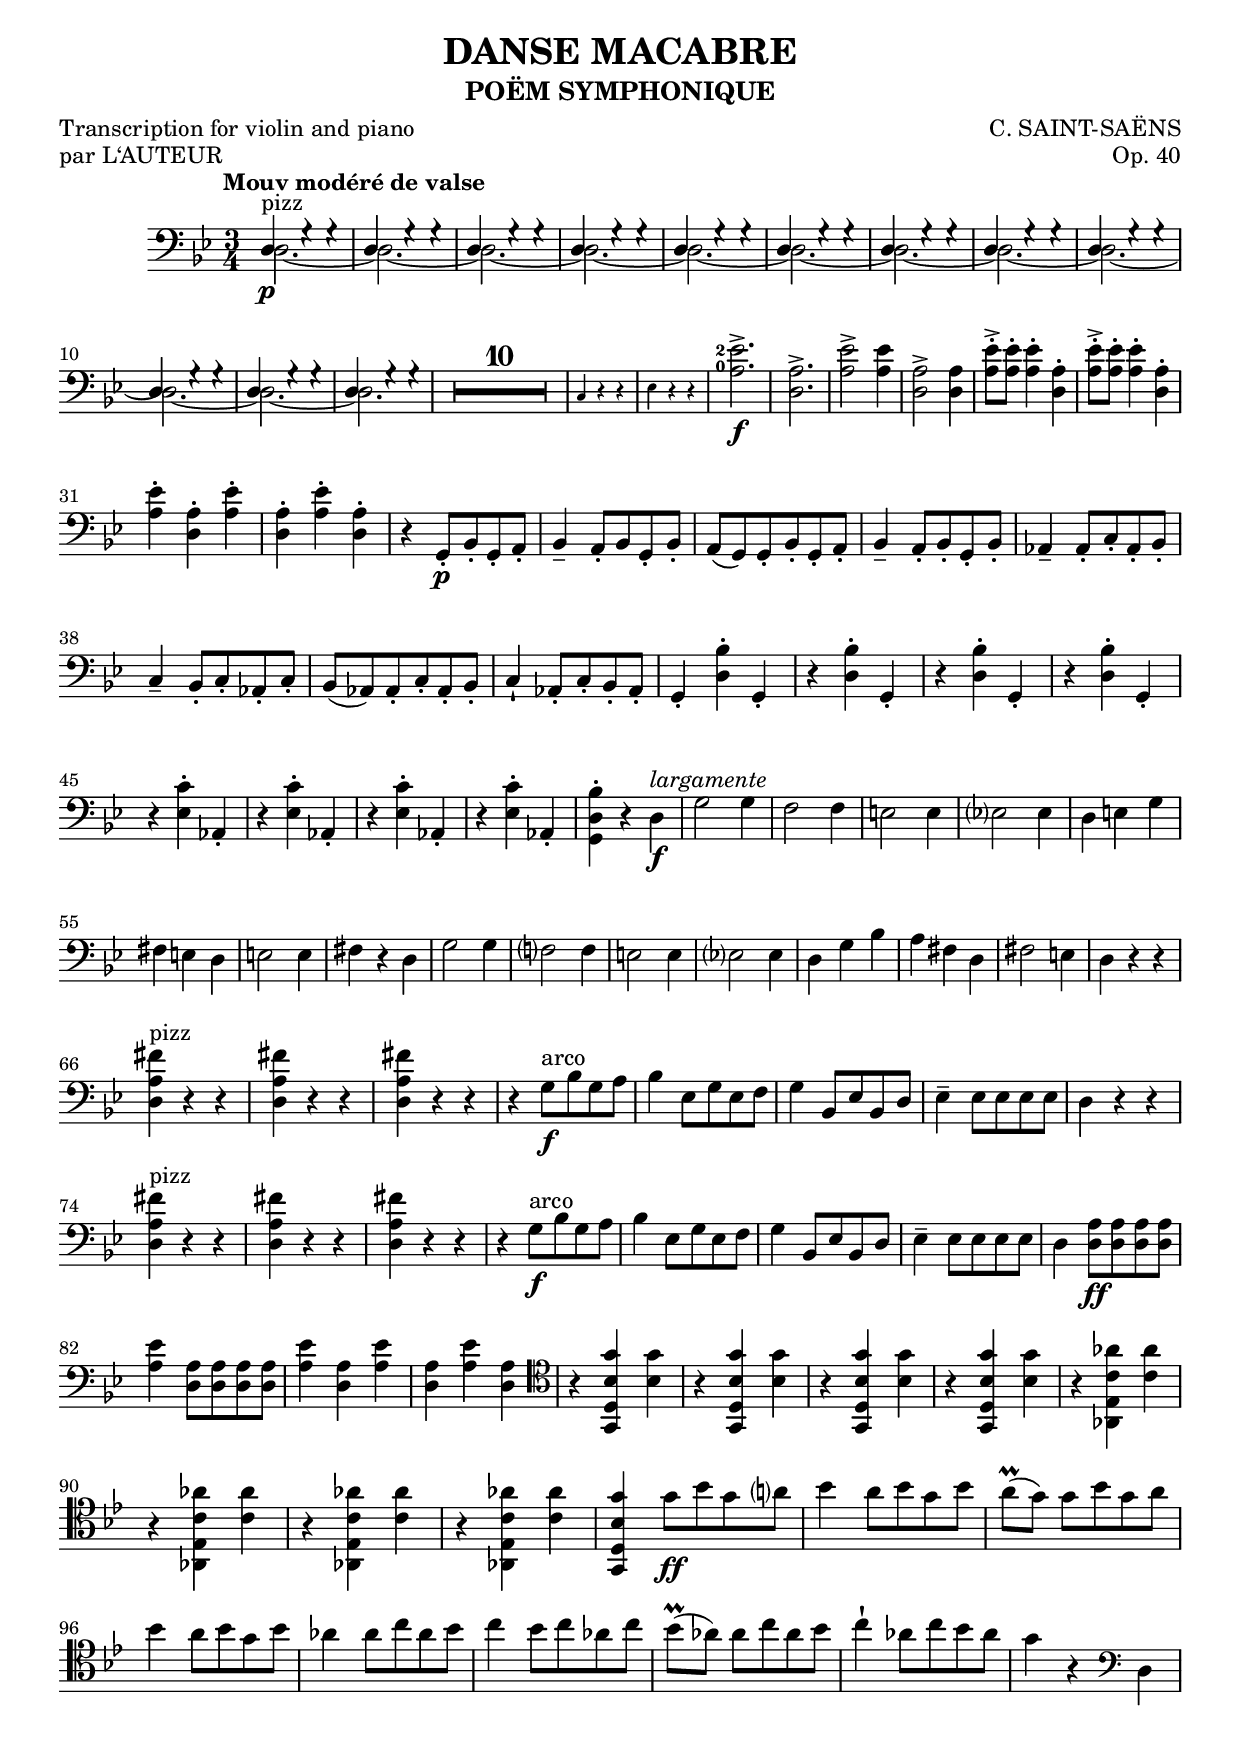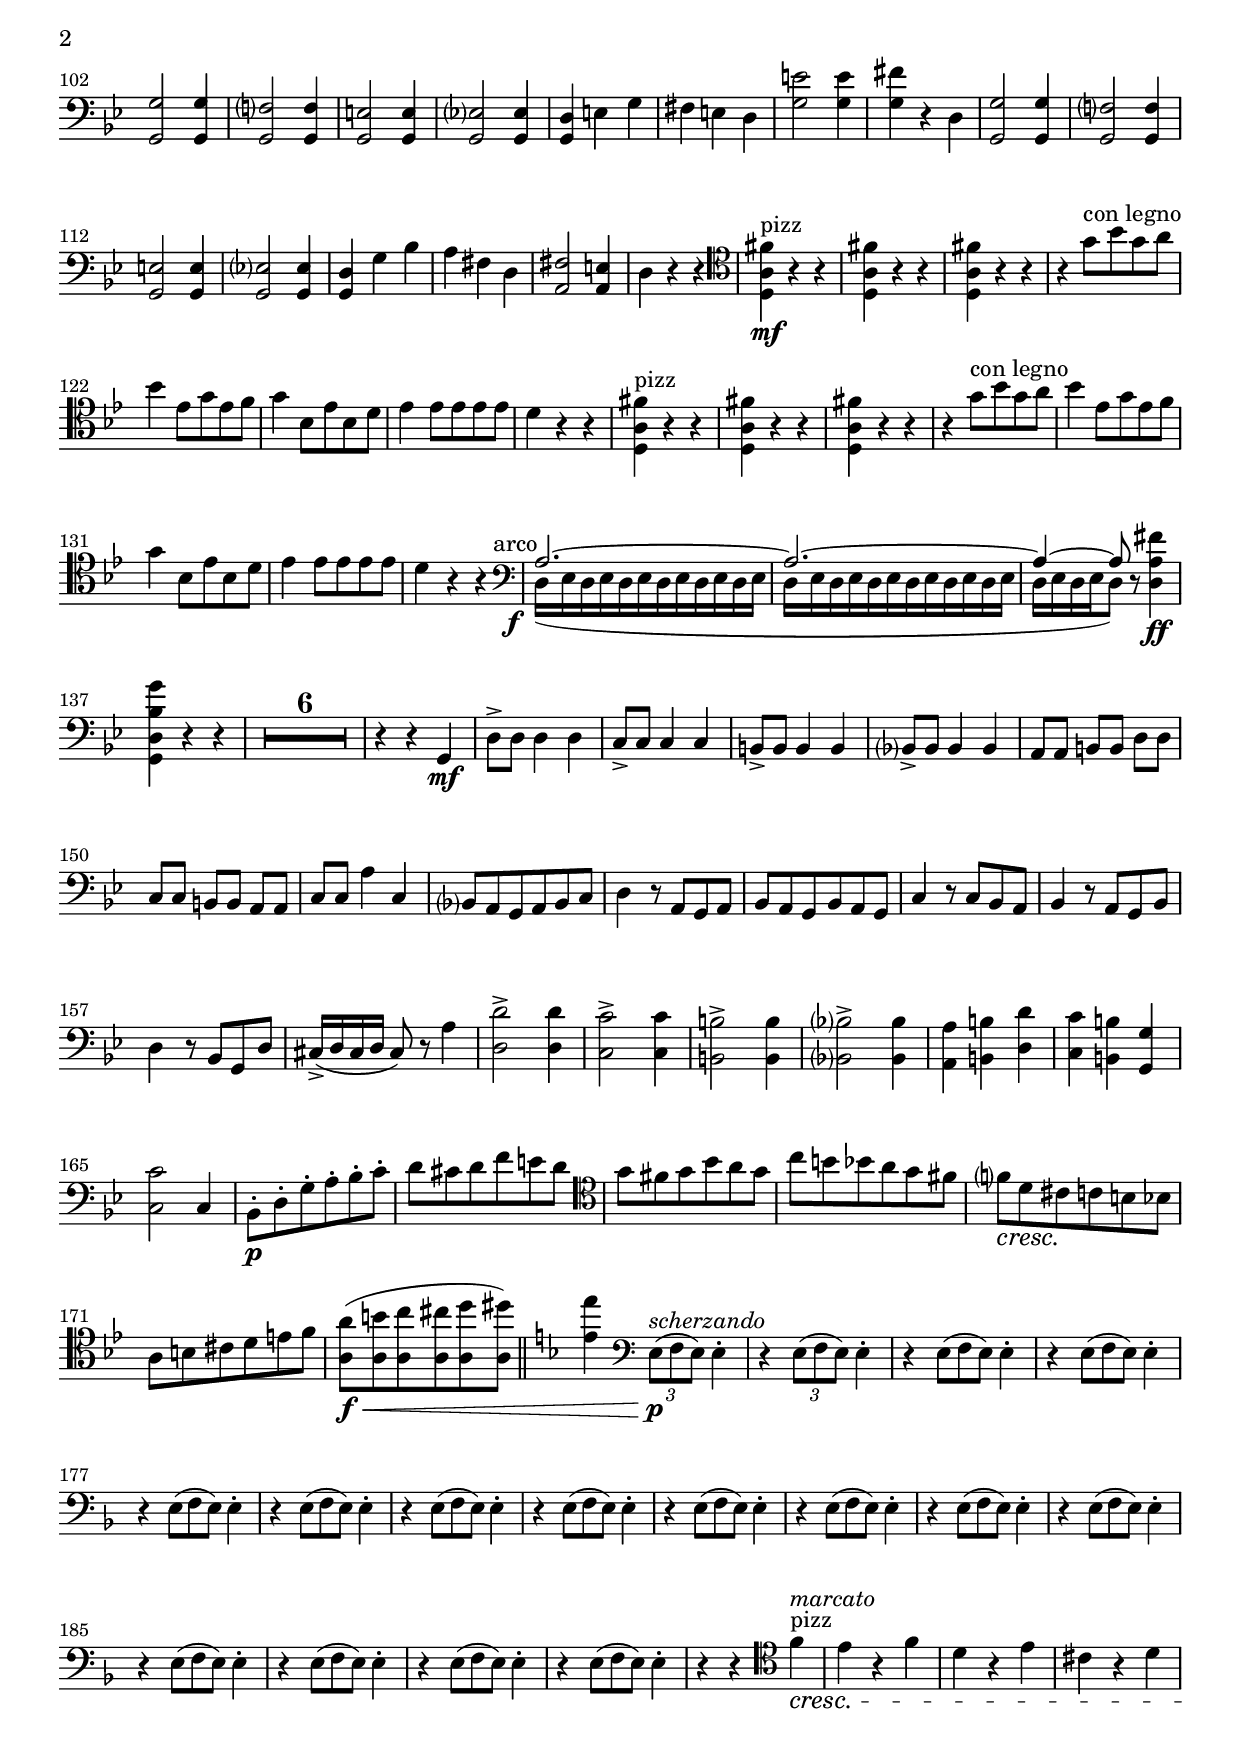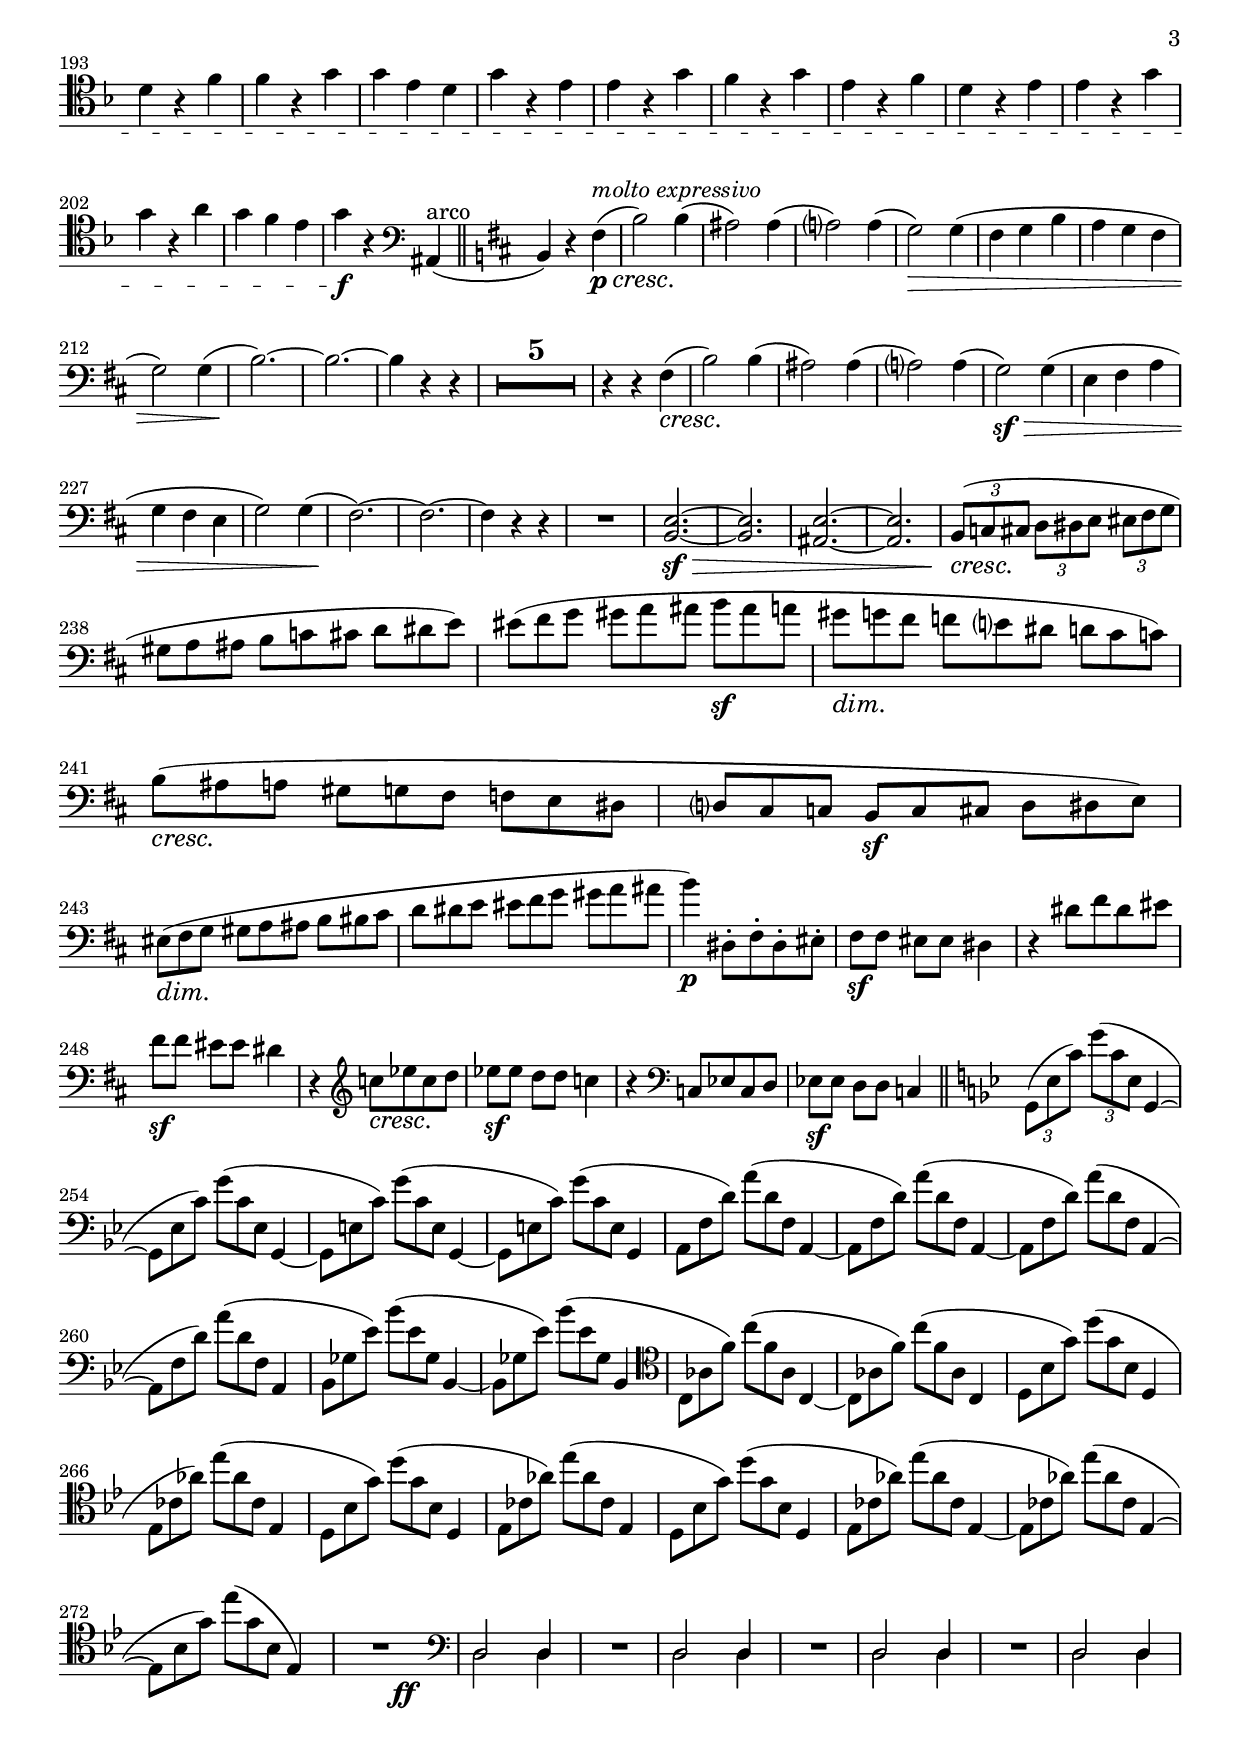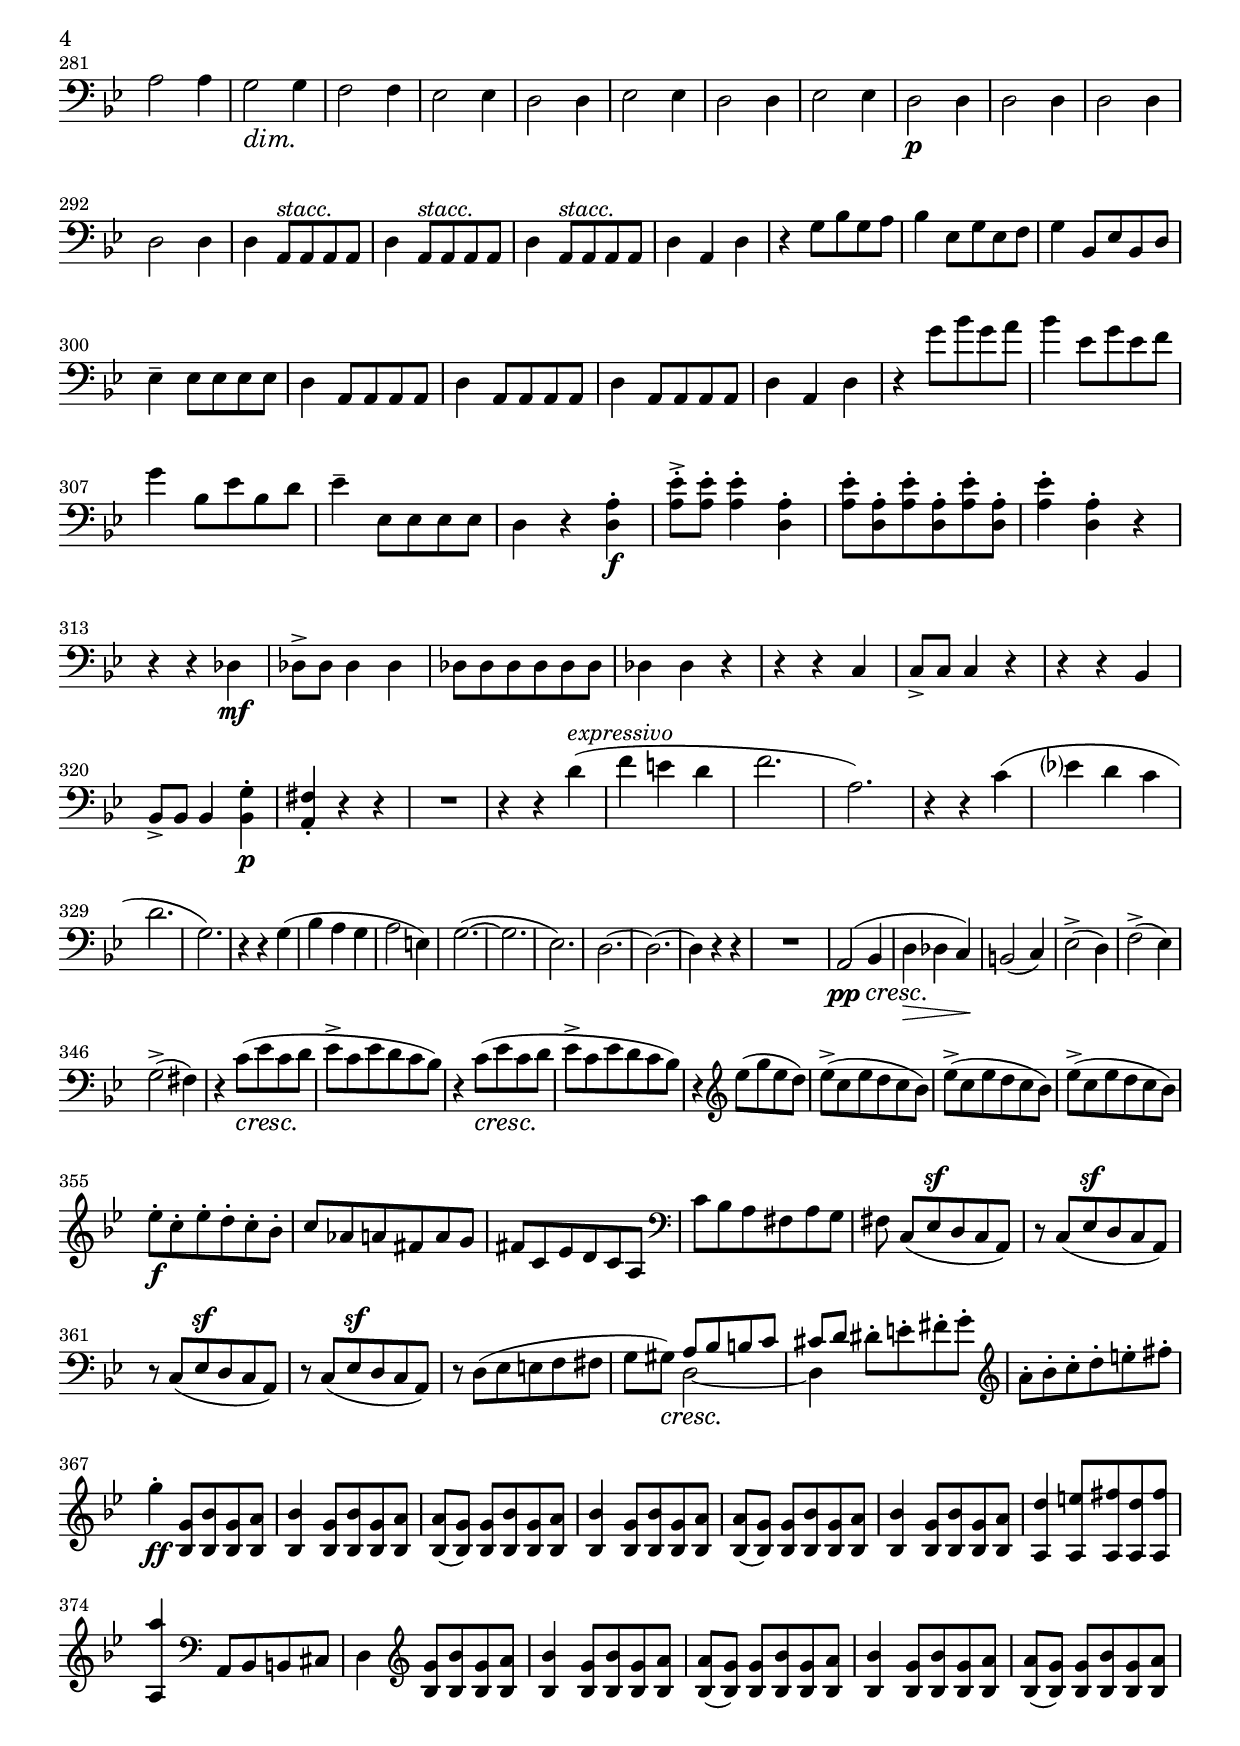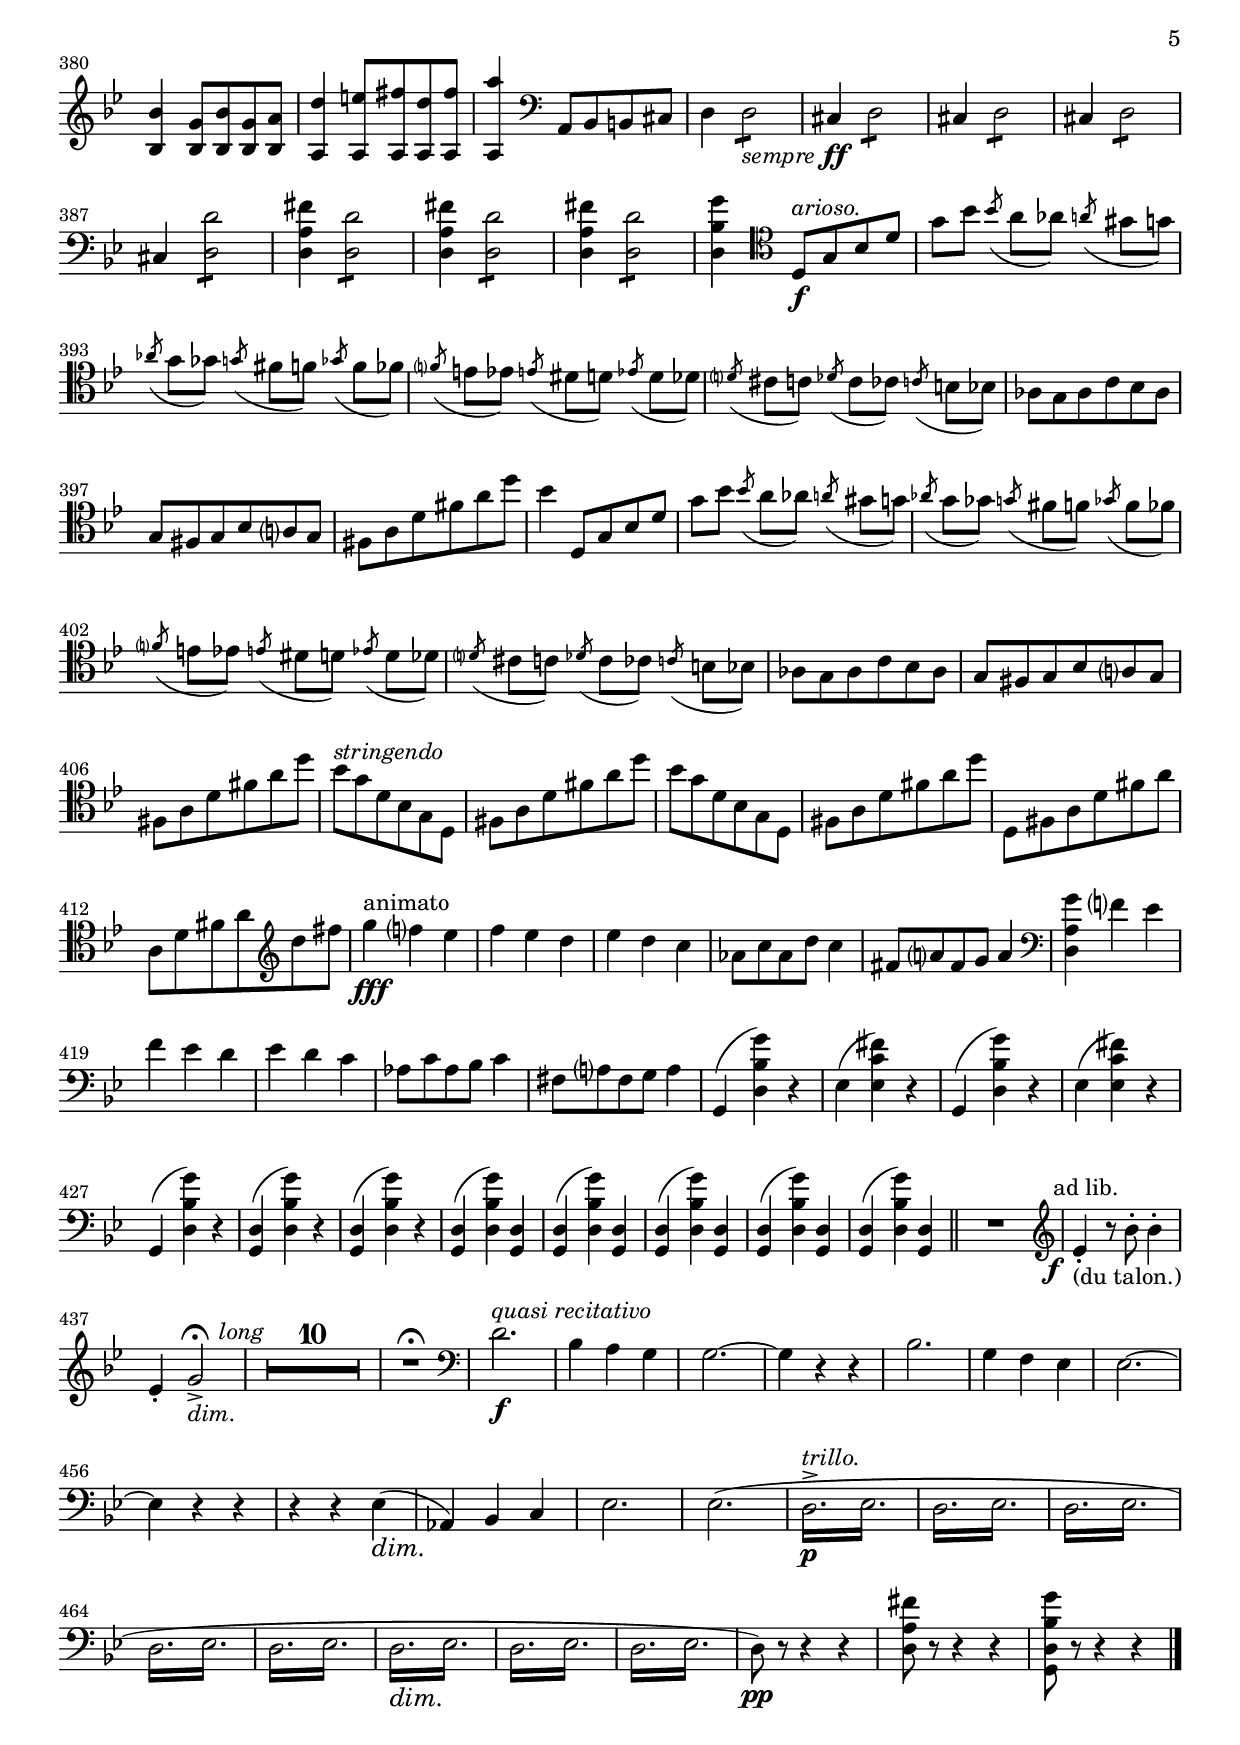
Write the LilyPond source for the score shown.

\version "2.19.80"
\language "english"


% Kuemer duet

\header {
  title = "DANSE MACABRE"
  subtitle = "POËM SYMPHONIQUE"
  composer = "C. SAINT-SAËNS"
  poet = "Transcription for violin and piano"
  piece = "par L‘AUTEUR"
  opus = "Op. 40"
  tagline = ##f
}

sempreFF = \markup { \italic "sempre" \dynamic ff }

cello_bass = {\tag #'cello {\clef "bass"}}
cello_tenor = {\tag #'cello {\clef "tenor"}}
cello_treble = {\tag #'cello {\clef "treble"}}

global = {
  \compressFullBarRests
  \accidentalStyle modern-cautionary
  
  \override Score.BarNumber #'break-align-symbols = 
    #'(left-edge)  % or maybe you prefer #'(staff-bar clef) 
  \override Score.BarNumber #'self-alignment-X = #LEFT 
  \override Score.Clef #'break-align-anchor-alignment = #LEFT
  \override MultiMeasureRest.expand-limit = #2
  \override DynamicTextSpanner.style = #'none

  \key g \minor
  \time 3/4
  \tempo "Mouv modéré de valse"
   
  \cello_bass
}

descending_with_low_g = \relative c' {
  <g g'>2 q4 |
  <g f'?>2 q4 |
  <g e'>2 q4 |
  <g ef'>2 q4 |
}

obnoxious_arpeggio_tied = \relative c' {
  \tuplet 3/2 4 { g8 ef' c') g'( c, ef,} g,4~ |
}

obnoxious_arpeggio_untied = \relative c' {
  \tuplet 3/2 4 { g8 ef' c') g'( c, ef,} g,4 |
}

obnoxious_arpeggio_sharptwo_tied = \relative c' {
  \tuplet 3/2 4 { g8 e' c') g'( c, e,} g,4~ |
}

obnoxious_arpeggio_sharptwo_untied = \relative c' {
  \tuplet 3/2 4 { g8 e' c') g'( c, e,} g,4 |
}

graced_descending = \relative c''' {
  \slashedGrace bf8( a[ af])
}

graced_descending_run = \relative c''' {
  g[ bf]  
    \graced_descending
    \transpose bf a \graced_descending |
  \transpose bf af \graced_descending
    \transpose bf g \graced_descending
    \transpose bf gf \graced_descending |
    
  % PAGE 5 LINE 4 // or LINE 5
  \transpose bf f \graced_descending
    \transpose bf e \graced_descending
    \transpose bf ef \graced_descending |
  \transpose bf d \graced_descending
    \transpose bf df \graced_descending
    \transpose bf c \graced_descending |
  af, g af c bf af |
  g fs g bf a g |
}


violin = \relative c' {
  \global
  % Music follows here.
  <<
    {
      d4\p^"pizz" g\rest g\rest |
      \repeat unfold 11 {
        d g\rest g\rest |
      }
    }
   \\
    \new Voice="arco" { \voiceTwo
      \repeat unfold 11 {
          d2.~ |
      }
      d2. |
    }
  >>
  R1*3/4*10 |
  <<
    s1*3/4 | s |
   \\
    \new CueVoice {
      %\cueClef "bass"
      c4 r r | ef r r |   % VIOLIN: removed ,
    }
  >>
  %\cueClefUnset
  \set fingeringOrientations = #'(left)
  <a-\tweak Fingering.extra-offset #'(0 . 0.5) -0 
    ef'-2>2.->\f |  % VIOLIN: added ,
  <d, a'>-> |
  <a' ef'>2-> q4 |
  <d, a'>2-> q4 |
  <a' ef'>8->-. q-. q4-. <d, a'>-. |
  <a' ef'>8->-. q-. q4-. <d, a'>-. |
  
  % PAGE 1 LINE 3
  \break
  <a' ef'>4-. <d, a'>-. <a' ef'>4-. |
  <d, a'>-. <a' ef'>4-. <d, a'>-. |
  r4 g,8-.\p bf-. g-. a-. |
  bf4-- a8-. bf g-. bf-. |
  a( g) g-. bf-. g-. a-. |
  bf4-- a8-. bf-. g-. bf-. |
  af4-- af8-. c-. af-. bf-. |
  
  % PAGE 1 LINE 4
  \break
  c4-- bf8-. c-. af-. c-. |
  bf( af) af-. c-. af-. bf-. |
  c4-! af8-. c-. bf-. af-. |
  g4-. <d' bf'>-. g,-. |
  r <d' bf'>-. g,-. |
  r <d' bf'>-. g,-. |
  r <d' bf'>-. g,-. |

  % PAGE 1 LINE 5
  \break
  r <ef' c'>-. af,-. |
  r q-. af-. |
  r q-. af-. |
  r q-. af-. |
  <g d' bf'>-. r d'4\f^\markup{\italic{largamente}} |
  g2 g4 |
  f2 f4 |
  e2 e4 |
  ef2 ef4 |
  d4 e g |
  
  
  % PAGE 1 LINE 6
  \break
  fs4 e d |
  e2 e4 |
  fs r d |
  g2 g4 |
  f?2 f4 |
  e2 e4 |
  ef2 ef4 |
  d g bf |
  a fs d |
  fs2 e4 |
  d r r |
  
  % PAGE 1 LINE 7
  \break
  \stemDown
  <d a' fs'>4^"pizz" r r |
  q r r |
  q r r |
  \stemNeutral
  r g8\f^"arco" bf g a |
  bf4 ef,8 g ef f |
  g4 bf,8 ef bf d |
  ef4-- ef8 ef ef ef |
  d4 r r |
  
  % PAGE 1 LINE 8
  \break
  \stemDown
  <d a' fs'>4^"pizz" r r |
  q r r |
  q r r |
  \stemNeutral
  r g8\f^"arco" bf g a |
  bf4 ef,8 g ef f |
  g4 bf,8 ef bf d |
  ef4-- ef8 ef ef ef |
  d4 <d a'>8\ff q q q |
  
  % PAGE 1 LINE 9
  \break
  <a' ef'>4 <d, a'>8 q q q |
  <a' ef'>4 <d, a'> <a' ef'> |
  <d, a'> <a' ef'> <d, a'> |
  \cello_tenor
  \repeat unfold 4 { r4 <g, d' bf' g'> <bf' g'> | }
  r4 <af, ef' c' af'>4 <c' af'> |
  
  % PAGE 1 LINE 10
  \break
  \repeat unfold 3 { r4 <af, ef' c' af'>4 <c' af'> | }
  <g, d' bf' g'> g''8\ff bf g a |
  bf4 a8 bf g bf |
  a(\prall[ g)] g bf g a |
  
  % PAGE 1 LINE 11
  bf4 a8 bf g bf |
  af4 af8 c af bf |
  c4 bf8 c af c |
  bf8(\prall[ af)] af c af bf |
  c4-! af8 c bf af |
  g4 r \cello_bass d, |
  
  % PAGE 2 LINE 1
  \pageBreak
  \descending_with_low_g
  <g, d'>4 e' g |
  fs e d |
  <g e'> 2 q4 |
  <g fs'>4 r d |
  
  % PAGE 2 LINES 2-4
  \descending_with_low_g
  <g, d'>4 g' bf |
  a fs d |
  <a fs'>2 <a e'>4 |
  d4 r r |
  
  %\repeat unfold 2
  {
    \cello_tenor
    < d a' fs'>4^"pizz"\mf r r |
    \repeat unfold 2 {
      <d a' fs'>4 r r |
    }
    r g'8^"con legno" bf g a |
    bf4 ef,8 g ef f |
    g4 bf,8 ef bf d |
    ef4 ef8 ef ef ef |
    d4 r r |
  }
  {
    < d, a' fs'>4^"pizz" r r |
    \repeat unfold 2 {
      <d a' fs'>4 r r |
    }
    r g'8^"con legno" bf g a |
    bf4 ef,8 g ef f |
    g4 bf,8 ef bf d |
    ef4 ef8 ef ef ef |
    d4 r r-\tweak DynamicText.extra-offset #'(3 . 0)\f |
  }
  % LINE 4 last 3 measures 
  \cello_bass
  <<
    { a2.~
        -\tweak TextScript.extra-offset #'(-4 . -2) ^"arco" 
        |
      a~ | a4~ a8 }
    \\
    {
      d,16([ ef \repeat unfold 4 { d ef } d ef] |
      d[     ef \repeat unfold 4 { d ef } d ef] |
      d[ ef d ef d8])
    }
  >>
  r8 <d a' fs'>4\ff |
  
  % PAGE 2 LINE 5
  \break
  \barNumberCheck #137
  <g, d' bf' g'>4 r r |
  R1*3/4*6 |
  r4 r g\mf | 
  d'8-> d d4 d |
  c8-> c c4 c |
  b8-> b b4 b |
  bf8-> bf bf4 bf |
  a8[ a] b[ b] d[ d] |
  
  % PAGE 2 LINE 6
  \break
  c[ c] b[ b] a[ a] |
  c c a'4 c, |
  bf?8 a g a bf c |
  d4 r8 a g a |
  bf a g bf a g |
  c4 r8 c bf a |
  bf4 r8 a g bf |
  
  % PAGE 2 LINE 7
  \break
  d4 r8 bf g d' |
  cs16->( d cs d cs8) r8 a'4 |
  <d, d'>2-> q4 |
  <c c'>2-> q4 |
  <b b'>2-> q4 |
  <bf bf'>2-> q4 |
  <a a'>4 <b b'> <d d'> |
  <c c'> <b b'> <g g'> |
  
  % PAGE 2 LINE 8
  \break
  <c c'>2 c4 |
  bf8-.\p d-. g-. a-. bf-. c-. |
  d cs d f e d |
  \cello_tenor
  g fs g bf a g |
  c b bf a g fs |
  f\cresc d cs c b bf |
  
  % PAGE 2 LINE 9-11
  \break
  a b cs d e f |
  <a, a'>8(\f\< <a b'> <a c'> <a cs'> <a d'> <a ds'>)
  \bar "||" \key d \minor
  \barNumberCheck #173
  <e' e'>4
     \cello_bass
     \tuplet 3/2 { e,8\p^\markup{\italic "scherzando"}( f e) } e4-. |
  r4 \tuplet 3/2 { e8( f e) } e4-. |
  \temporary\omit TupletNumber
  \repeat unfold 14 {
    r4 \tuplet 3/2 { e8( f e) } e4-. |
  }
  \undo\omit TupletNumber
  
  \set crescendoText = \markup {\italic {poco a poco cresc.}}
  \set crescendoSpanner = #'text
  \temporary \override DynamicTextSpanner.style = #'dashed-line
  
  r4 r 
    \cello_tenor
    f'^"pizz"
      ^\markup{\italic "marcato"}
      \cresc
    |
  e r f |
  d r e |
  cs r d |
  % TODO: poc a poco cresc
  
  % PAGE 3 LINE 1
  \pageBreak
  d4 r f |
  f r g |
  g e d |
  g r e |
  e r g |
  f r g |
  e r f |
  d r e |
  e r g |
  
  % PAGE 3 LINE 2
  \break
  g r a |
  g f e |
  g\f r
    \cello_bass
    as,,(^"arco"
  \revert DynamicTextSpanner.style
  \set crescendoText = \markup{\italic{cresc.}}
  \bar "||" \key b \minor
  b) r fs'(\p^\markup{\italic "molto expressivo"}\< |
  b2) b4( |
  as2) as4( |
  a2) a4(\! |
  g2)\> g4( |
  fs g b |
  a g fs |
  
  % PAGE 3 LINE 3
  \break
  g2) g4( |
  b2.)\!~ |
  b2.~ |
  b4 r r |
  R1*3/4*5 |
  r4 r fs(\< |
  b2) b4( |
  as2) as4( |
  a2) a4(\! |
  g2)\>\sf g4( |
  e fs a |
  
  % PAGE 3 LINE 4
  \break
  g fs e |
  g2) g4( |
  fs2.)\!~ |
  fs2.~ |
  fs4 r r |
  R1*3/4*1 |
  <b, e>2.\sf\>~ |
  q |
  <as e'>~ |
  q |
  \tuplet 3/2 4 {b8\cresc( c cs d ds e es fs g} |
  
  % PAGE 3 LINE 5
  \break
  \temporary\omit TupletNumber
  \tuplet 3/2 4 {gs a as b c cs d ds e) } |
  \tuplet 3/2 4 {es( fs g gs a as b\sf as a} |
  \tuplet 3/2 4 {gs\dim g fs f e ds d cs c) } |
  \tuplet 3/2 4 {b\cresc( as a gs g fs f e ds } |
  \tuplet 3/2 4 {d cs c b\sf c cs d ds e) } |
  
  % PAGE 3 LINE 6
  \break
  \tuplet 3/2 4 {es\dim( fs g gs a as b bs cs } |
  \tuplet 3/2 4 {d ds e es fs g gs a as } |
  \undo\omit TupletNumber
  b4)\p ds,,8-. fs-. ds-. es-. |
  fs[\sf fs] es[ es] ds4 |
  r4 ds'8 fs ds es |
  
  % PAGE 3 LINE 7
  \break
  fs\sf[ fs] es[ es] ds4 |                  \noBreak
  r
    \cello_treble
    c'8\cresc ef c d |                      \noBreak
  ef\sf[ ef] d[ d] c4 |                     \noBreak
  r \cello_bass
    c,,8 ef c d |                           \noBreak
  ef\sf[ ef] d[ d] c4 |                     \noBreak
  \bar "||" \key g \minor
  \tuplet 3/2 4 { g8( ef' c') g'( c, ef,} g,4~ |
  
  % PAGE 3 LINE 8
  \break
  \temporary\omit TupletNumber
  \obnoxious_arpeggio_tied
  \obnoxious_arpeggio_sharptwo_tied
  \obnoxious_arpeggio_sharptwo_untied
  \transpose g a {
    \obnoxious_arpeggio_tied
    \obnoxious_arpeggio_tied
    \obnoxious_arpeggio_tied
  }
  
  % PAGE 3 LINE 9
  \break
  \transpose g a {
    \obnoxious_arpeggio_untied
  }
  \transpose g bf {
    \obnoxious_arpeggio_tied  % TODO: untied?
    \obnoxious_arpeggio_untied
  }
  \cello_tenor
  \transpose g c' {
    \obnoxious_arpeggio_tied
    \obnoxious_arpeggio_untied
  }
  \transpose g d' {
    \obnoxious_arpeggio_untied
  }
  
  % PAGE 3 LINE 10
  \break
  \repeat unfold 2 {
    \transpose g ef' \obnoxious_arpeggio_untied
    \transpose g d'   \obnoxious_arpeggio_untied
  }
  \transpose g ef' {
    \obnoxious_arpeggio_tied
    \obnoxious_arpeggio_tied
  }
  
  % PAGE 3 LINE 11 [last measure first on p4]
  \break
  \tuplet 3/2 4 { ef'8 bf' g') ef'( g, bf,} ef,4) |
  \undo\omit TupletNumber
  {
    <<
      { R1*3/4 | }
      {s2 s4\ff }
    >>
    \cello_bass
    <<
      { d2 d4 } % TODO: only first repeat
      \\
      { d2 d4 }
    >>
  }
  \repeat unfold 3 {
    R1*3/4 |
    <<
      { d2 d4 } % TODO: only first repeat
      \\
      { d2 d4 }
    >>
  }
  
  % PAGE 4 LINE 1 [first measure prev. block; also has L2 M1-2]
  \pageBreak
  a'2 a4 |
  g2\dim g4 |
  f2 f4 |
  ef2 ef4 |
  \repeat unfold 2 {
    d2 d4 |
    ef2 ef4 |
  }
  d2\p d4 |
  \repeat unfold 3 {
    d2 d4 |
  }

  % PAGE 4 LINE 2
  \repeat unfold 3 {
    d4 a8^\markup{\italic "stacc."} a a a |
  }
  d4 a d |
  r g8 bf g a |
  bf4 ef,8 g ef f |
  g4 bf,8 ef bf d |
  
  % PAGE 4 LINE 3
  \break
  ef4-- ef8 ef ef ef |
  \repeat unfold 3 {
    d4 a8 a a a |
  }
  d4 a d |
  r g'8 bf g a |
  bf4 ef,8 g ef f |
  
  % PAGE 4 LINE 4
  \break
  g4 bf,8 ef bf d |
  ef4-- ef,8 ef ef ef |
  d4 r <d a'>-.\f |
  <a' ef'>8-.-> q-. q4-. <d, a'>-. |
  \repeat unfold 3 { <a' ef'>8-. <d, a'>-.} |
  <a' ef'>4-. <d, a'>-. r |
  
  % PAGE 4 LINE 5
  \break
  r r df4\mf |
  df8-> df df4 df |
  df8 df df df df df |
  df4 df r |
  r r c4 |
  c8-> c c4 r |
  r r bf |
  
  % PAGE 4 LINE 6
  \break
  bf8-> bf bf4 <bf g'>-.\p |
  <a fs'>-. r r |
  R1*3/4*1 |
  r4 r d'(^\markup{\italic "expressivo"} |
  f e d |
  f2. |
  a,) |
  r4 r c( |
  ef? d c |
  
  % PAGE 4 LINE 7
  \break
  d2. |
  g,) |
  r4 r g4( |
  bf a g |
  a2 e4) |
  g2.(~ |
  g |
  ef) |
  d~ |
  d~ |
  d4 r r |
  
  % PAGE 4 LINE 8 [plus L9 M1-2]
  R1*3/4*1 |
  a2\pp\<( bf4 |
  d\> df c)\! |
  b2( c4) |
  ef2->( d4) |
  f2->( ef4) |
  g2->( fs4) |
  \repeat unfold 2 {
    r4 c'8\cresc( ef c d |
    ef-> c ef d c bf)    |
  }
  
  % PAGE 4 LINE 9 [M1-2 ^^]
  r4 \cello_treble ef'8( g ef d) |
  \repeat unfold 3 {
    ef(-> c ef d c bf) |
  }
  
  % PAGE 4 LINE 10
  \break
  ef\f-. c-. ef-. d-. c-. bf-. |
  c af a fs a g |
  fs c ef d c a |
  \cello_bass
  c bf a fs a g |
  fs c[( ef^\sf d c a)] |
  r c( ef^\sf d c a) |
  
  % PAGE 4 LINE 11
  \break
  \repeat unfold 2 {
    r c( ef^\sf d c a) |
  }
  r d( ef e f fs |
  g[ gs)]\<  % beats 2-3 in split voices
  <<
    { 
      %{beat 1 outside%} a bf b c |
      cs[ d] %{beats 2-3 outside%}
    }
    \\
    {
      d,2 ~ |
      d4
    }
  >>
  %{beat 1 inside%} ds'8-. e-. fs-. g-.\! |
  \cello_treble
  a8-. bf-. c-. d-. e-. fs-. |
  
  % PAGE 4 LINE 12 and PAGE 5 LINES 1 and 2
  \break
  g4-.\ff % MEASURE CONTINUED IN REPEAT
  \repeat unfold 2 {
    \cello_treble
    %{ beat 1 external %}  <bf,, g'>8 <bf bf'> <bf g'> <bf a'> |
    \repeat unfold 2 {
      <bf bf'>4 <bf g'>8 <bf bf'> <bf g'> <bf a'> |
      <bf a'>[( <bf g'>]) <bf g'>8 <bf bf'> <bf g'> <bf a'>
    }
    <bf bf'>4 <bf g'>8 <bf bf'> <bf g'> <bf a'> |

    % PAGE 5 LINE 1
    <a d'>4 <a e''>8 <a fs''> <a d'> <a fs''> |
    <a a''>4 \cello_bass a,8 bf b cs |
    d4 %{ BEATS 2 and 3 in first measure of repeat %}
  }
  
  % PAGE 5 LINE 2 [MEASURES 1-4 ABOVE]
  %{ BEAT 1 FROM REPEAT %} d2:8_\sempreFF |
  cs4 d2:8 |
  cs4 d2:8 |
  cs4 d2:8 |
  
  % PAGE 5 LINE 3
  \break
  cs4 <d d'>2:8 |
  \repeat unfold 3 {
    <d a' fs'>4 <d d'>2:8 |
  }
  <d bf' g'>4
    \cello_tenor
    d8\f^\markup{\italic "arioso."} g bf d |
  \graced_descending_run
  fs, a d fs a d |
  bf4 d,,8 g bf d |
  \graced_descending_run |
  
  % PAGE 5 LINE 6
  \break
  {
    fs, a d fs a d |
    bf^\markup{\italic "stringendo"} g d bf g d |
  }
  \repeat unfold 1 {
    fs a d fs a d |
    bf g d bf g d |
  }
  fs a d fs a d |
  d,, fs a d fs a |
  
  % PAGE 5 LINE 7
  \break
  a, d fs a
    \cello_treble
    d fs |
  g4\fff^"animato" f ef |
  f ef d |
  ef d c |
  af8 c af d c4 |
  fs,8 a fs g a4 |
  \cello_bass
  <d,, a' g'> f' ef |
  
  % PAGE 5 LINE 8
  \break
  f ef d |
  ef d c |
  af8 c af bf c4 |
  fs,8 a fs g a4 |
  \repeat unfold 2 {
    g,4( <d' bf' g'>) r |
    ef( <ef c' fs>) r |
  }
  
  % PAGE 5 LINE 9
  \break
  g,4( <d' bf' g'>) r |
  \repeat unfold 2 {
    <g, d'>4( <d' bf' g'>) r |
  }
  \repeat unfold 5 {
    <g, d'>4( <d' bf' g'>) <g, d'> |
  }
  \bar "||"
  <<
    { R1*3/4*1 |}
    { s2
      s4
        -\tweak DynamicText.extra-offset #'(4 . 0)\f
        -\tweak TextScript.extra-offset #'(4 . 0)^"ad lib." }
  >>
  \cello_treble
  ef''4-._"(du talon.)" r8 bf'-. bf4-. |
  
  % PAGE 5 LINE 10
  \break
  ef,4-.
    g2->
      _\markup{\italic "dim."}
      \fermata
       -\tweak X-offset #3  ^\markup{\italic "long"}
    |
  R1*3/4*10
  r1*3/4\fermata |
  \cello_bass
  d2.\f^\markup{\italic "quasi recitativo"}
  bf4 a g |
  g2.~ |
  g4 r r |
  bf2. |
  g4 f ef |
  ef2.~|
  
  % PAGE 5 LINE 11
  \break
  ef4 r r |
  r r ef(\dim |
  af,) bf c |
  ef2. |
  ef( |
  \repeat tremolo 6 { d16\p->^\markup{\italic "trillo."} ef }
  \repeat tremolo 6 { d ef }
  \repeat tremolo 6 { d ef }
  
  % PAGE 5 LINE 12
  \break
  \repeat tremolo 6 { d ef }
  \repeat tremolo 6 { d ef }
  \repeat tremolo 6 { d\dim ef }
  \repeat tremolo 6 { d ef }
  \repeat tremolo 6 { d ef }
  d8)\pp r r4 r |
  <d a' fs'>8 r r4 r |
  <g, d' bf' g'>8 r r4 r
  \bar "|."
}

\score {
  \new Staff \with {
    instrumentName = ""
    midiInstrument = "violin"
  } {\transpose c c, \violin}
  \layout { }
  \midi {
    \tempo 4=170
  }
}

\paper { 
  ragged-last-bottom = ##f 
}













